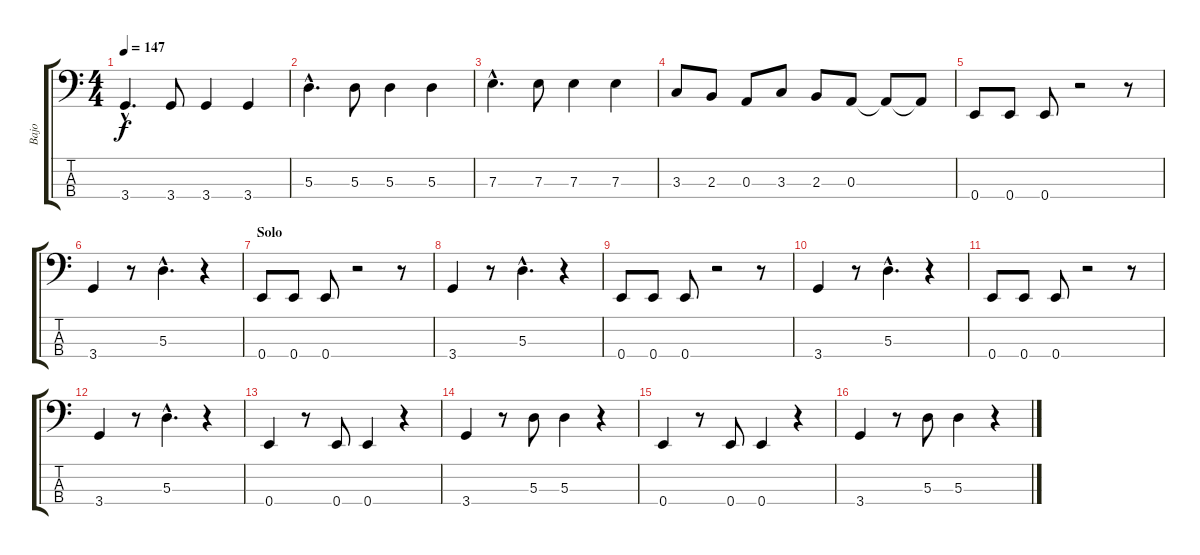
\track ("Bajo" "Bajo") {instrument electricbassfinger}
\staff {score tabs}
\tuning (G2 D2 A1 E1) {hide}
\ts (4 4)
\tempo 147
\clef f4
\ks c
3.4{hac}.4{d dy f} 3.4.8 3.4.4 3.4.4 |
5.3{hac}.4{d} 5.3.8 5.3.4 5.3.4 |
7.3{hac}.4{d} 7.3.8 7.3.4 7.3.4 |
3.3.8 2.3.8 0.3.8 3.3.8 2.3.8 0.3.8 0.3{t}.8 0.3{t}.8 |
0.4.8 0.4.8 0.4.8 r.2 r.8 |
3.4.4 r.8 5.3{hac}.4{d} r.4 |
\section ("" "Solo")
0.4.8 0.4.8 0.4.8 r.2 r.8 |
3.4.4 r.8 5.3{hac}.4{d} r.4 |
0.4.8 0.4.8 0.4.8 r.2 r.8 |
3.4.4 r.8 5.3{hac}.4{d} r.4 |
0.4.8 0.4.8 0.4.8 r.2 r.8 |
3.4.4 r.8 5.3{hac}.4{d} r.4 |
0.4.4 r.8 0.4.8 0.4.4 r.4 |
3.4.4 r.8 5.3.8 5.3.4 r.4 |
0.4.4 r.8 0.4.8 0.4.4 r.4 |
3.4.4 r.8 5.3.8 5.3.4 r.4
